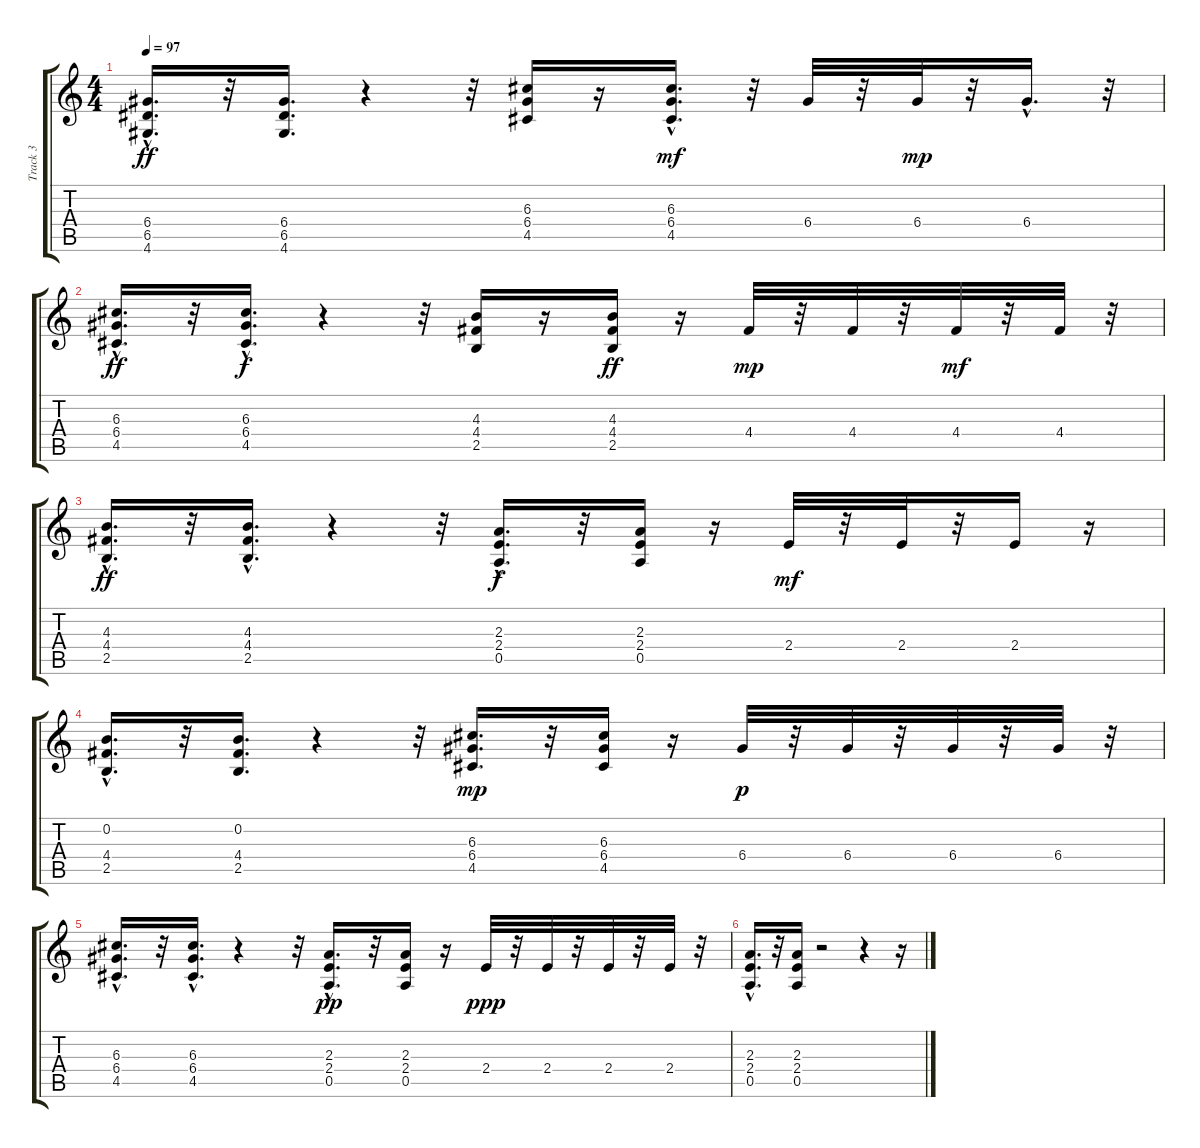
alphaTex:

\track ("Track 3" "Track 3") {instrument overdrivenguitar}
\staff {score tabs}
\tuning (E4 B3 G3 D3 A2 E2) {hide}
\ts (4 4)
\tempo 97
\clef g2
\ks c
(6.4{hac} 6.5 4.6).16{d dy ff} r.32 (6.4 6.5 4.6).16{d} r.4 r.32 (6.3 6.4 4.5).16 r.16 (6.3{hac} 6.4 4.5).16{d dy mf} r.32 6.4.32 r.32 6.4.32{dy mp} r.32 6.4{hac}.16{d} r.32 |
(6.3{hac} 6.4{hac} 4.5).16{d dy ff} r.32 (6.3{hac} 6.4 4.5).16{d dy f} r.4 r.32 (4.3 4.4 2.5).16 r.16 (4.3 4.4 2.5).16{dy ff} r.16 4.4.32{dy mp} r.32 4.4.32 r.32 4.4.32{dy mf} r.32 4.4.32 r.32 |
(4.3{hac} 4.4{hac} 2.5).16{d dy ff} r.32 (4.3{hac} 4.4{hac} 2.5).16{d} r.4 r.32 (2.3{hac} 2.4{hac} 0.5).16{d dy f} r.32 (2.3 2.4 0.5).16 r.16 2.4.32{dy mf} r.32 2.4.32 r.32 2.4.16 r.16 |
(0.2{hac} 4.4{hac} 2.5).16{d} r.32 (0.2 4.4 2.5).16{d} r.4 r.32 (6.3 6.4 4.5).16{d dy mp} r.32 (6.3 6.4 4.5).16 r.16 6.4.32{dy p} r.32 6.4.32 r.32 6.4.32 r.32 6.4.32 r.32 |
(6.3{hac} 6.4{hac} 4.5{hac}).16{d} r.32 (6.3{hac} 6.4{hac} 4.5).16{d} r.4 r.32 (2.3 2.4{hac} 0.5{hac}).16{d dy pp} r.32 (2.3 2.4 0.5).16 r.16 2.4.32{dy ppp} r.32 2.4.32 r.32 2.4.32 r.32 2.4.32 r.32 |
(2.3 2.4{hac} 0.5{hac}).16{d} r.32 (2.3 2.4 0.5).16 r.2 r.4 r.16
